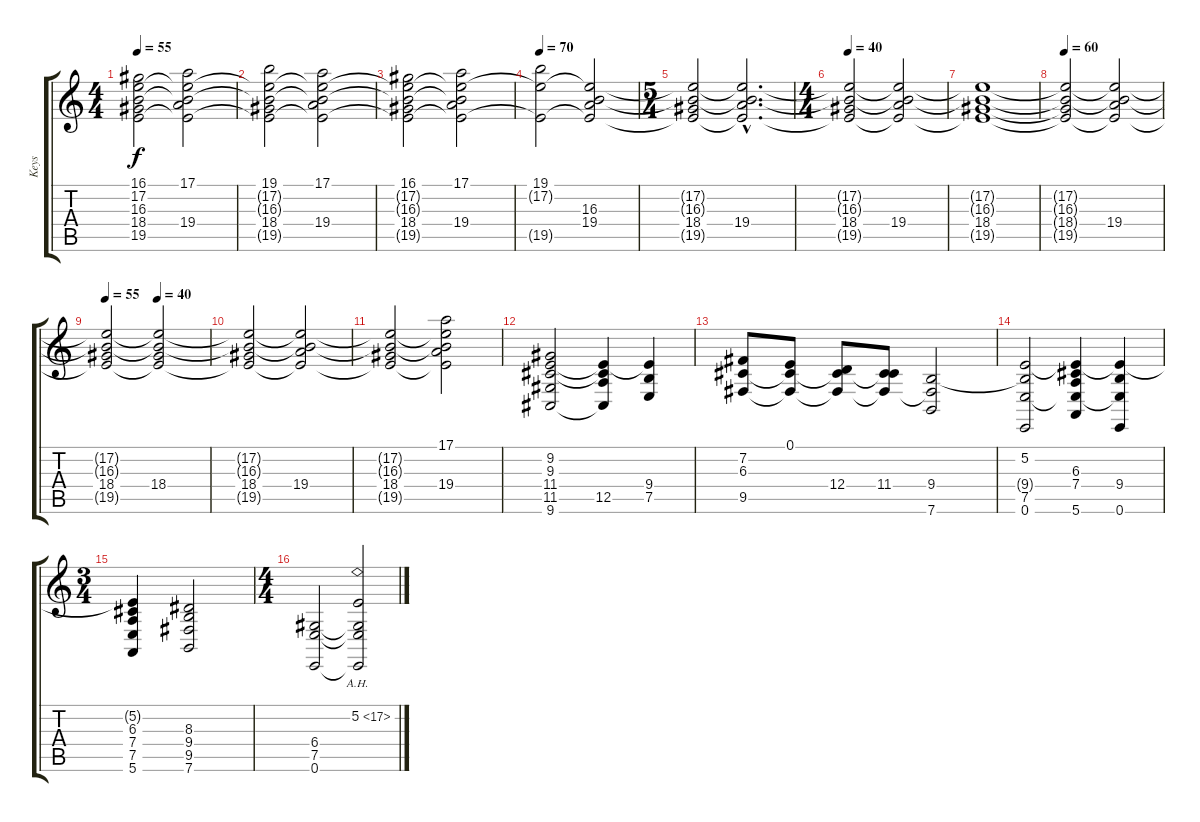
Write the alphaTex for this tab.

\track ("Keys" "Keys") {instrument synthstrings1}
\staff {score tabs}
\tuning (E4 B3 G3 D3 A2 E2) {hide}
\ts (4 4)
\tempo 55
\clef g2
\ks c
(16.1 17.2 16.3 18.4 19.5).2{dy f} (17.1 17.2{t} 16.3{t} 19.4 19.5{t}).2 |
(19.1 17.2{t} 16.3{t} 18.4 19.5{t}).2 (17.1 17.2{t} 16.3{t} 19.4 19.5{t}).2 |
(16.1 17.2{t} 16.3{t} 18.4 19.5{t}).2 (17.1 17.2{t} 16.3{t} 19.4 19.5{t}).2 |
\tempo 70
(19.1 17.2{t} 19.5{t}).2 (17.2{t} 16.3 19.4 19.5{t}).2 |
\ts (5 4)
(17.2{t} 16.3{t} 18.4 19.5{t}).2 (17.2{hac t} 16.3{hac t} 19.4{hac} 19.5{hac t}).2{d} |
\ts (4 4)
\tempo 40
(17.2{t} 16.3{t} 18.4 19.5{t}).2 (17.2{t} 16.3{t} 19.4 19.5{t}).2 |
(17.2{t} 16.3{t} 18.4 19.5{t}).1 |
\tempo 60
(17.2{t} 16.3{t} 18.4{t} 19.5{t}).2 (17.2{t} 16.3{t} 19.4 19.5{t}).2 |
\tempo 55
\tempo (40 0.5)
(17.2{t} 16.3{t} 18.4 19.5{t}).2 (17.2{t} 16.3{t} 18.4 19.5{t}).2 |
(17.2{t} 16.3{t} 18.4 19.5{t}).2 (17.2{t} 16.3{t} 19.4 19.5{t}).2 |
(17.2{t} 16.3{t} 18.4 19.5{t}).2 (17.1 17.2{t} 16.3{t} 19.4 19.5{t}).2 |
(9.2 9.3 11.4 11.5 9.6).2 (9.3{t} 11.4{t} 12.5 9.6{t}).4 (9.3{t} 9.4 7.5).4 |
(7.2 6.3 9.5).8 (0.1 6.3{t} 9.5{t}).8 (6.3{t} 12.4 9.5{t}).8 (6.3{t} 11.4 9.5{t}).8 (9.4 9.5{t} 7.6).2 |
(5.2 9.4{t} 7.5 0.6).2 (5.2{t} 6.3 7.4 7.5{t} 5.6).4 (5.2{t} 9.4 7.5{t} 0.6).4 |
\ts (3 4)
(5.2{t} 6.3 7.4 7.5 5.6).4 (8.3 9.4 9.5 7.6).2 |
\ts (4 4)
(6.4 7.5 0.6).2 (5.2{ah 12} 6.4{t} 7.5{t} 0.6{t}).2
